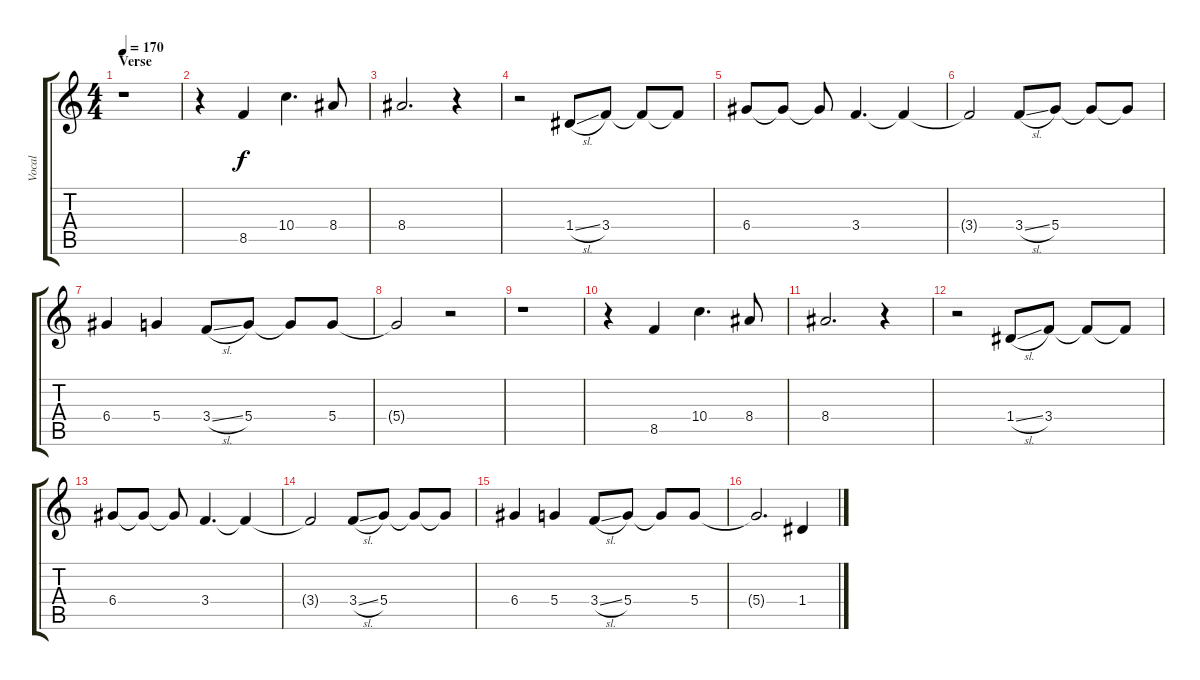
\track ("Vocal" "Vocal") {instrument acousticguitarnylon}
\staff {score tabs}
\tuning (E4 B3 G3 D3 A2 E2) {hide}
\ts (4 4)
\section ("" "Verse")
\tempo 170
\clef g2
\ks c
r.1{dy f} |
r.4 8.5.4 10.4.4{d} 8.4.8 |
8.4.2{d} r.4 |
r.2 1.4{sl}.8 3.4.8 3.4{t}.8 3.4{t}.8 |
6.4.8 6.4{t}.8 6.4{t}.8 3.4.4{d} 3.4{t}.4 |
3.4{t}.2 3.4{sl}.8 5.4.8 5.4{t}.8 5.4{t}.8 |
6.4.4 5.4.4 3.4{sl}.8 5.4.8 5.4{t}.8 5.4.8 |
5.4{t}.2 r.2 |
r.1 |
r.4 8.5.4 10.4.4{d} 8.4.8 |
8.4.2{d} r.4 |
r.2 1.4{sl}.8 3.4.8 3.4{t}.8 3.4{t}.8 |
6.4.8 6.4{t}.8 6.4{t}.8 3.4.4{d} 3.4{t}.4 |
3.4{t}.2 3.4{sl}.8 5.4.8 5.4{t}.8 5.4{t}.8 |
6.4.4 5.4.4 3.4{sl}.8 5.4.8 5.4{t}.8 5.4.8 |
5.4{t}.2{d} 1.4{sl}.4
